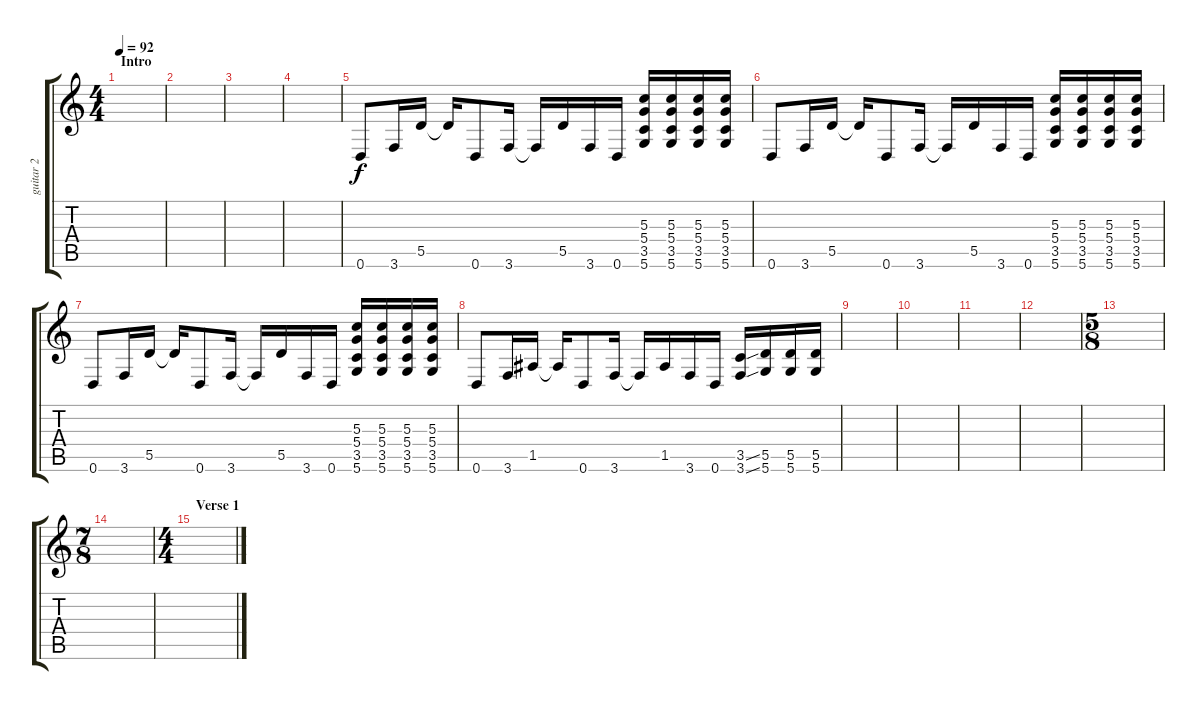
\track ("guitar 2" "guitar 2") {instrument distortionguitar}
\staff {score tabs}
\tuning (E4 B3 G3 D3 A2 D2) {hide}
\ts (4 4)
\section ("" "Intro")
\tempo 92
\clef g2
\ks c
|
|
|
|
0.6.8 3.6.16 5.5.16 5.5{t}.16 0.6.8 3.6.16 3.6{t}.16 5.5.16 3.6.16 0.6.16 (5.3 5.4 3.5 5.6).16 (5.3 5.4 3.5 5.6).16 (5.3 5.4 3.5 5.6).16 (5.3 5.4 3.5 5.6).16 |
0.6.8 3.6.16 5.5.16 5.5{t}.16 0.6.8 3.6.16 3.6{t}.16 5.5.16 3.6.16 0.6.16 (5.3 5.4 3.5 5.6).16 (5.3 5.4 3.5 5.6).16 (5.3 5.4 3.5 5.6).16 (5.3 5.4 3.5 5.6).16 |
0.6.8 3.6.16 5.5.16 5.5{t}.16 0.6.8 3.6.16 3.6{t}.16 5.5.16 3.6.16 0.6.16 (5.3 5.4 3.5 5.6).16 (5.3 5.4 3.5 5.6).16 (5.3 5.4 3.5 5.6).16 (5.3 5.4 3.5 5.6).16 |
0.6.8 3.6.16 1.5.16 1.5{t}.16 0.6.8 3.6.16 3.6{t}.16 1.5.16 3.6.16 0.6.16 (3.5{ss} 3.6{ss}).16 (5.5 5.6).16 (5.5 5.6).16 (5.5 5.6).16 |
|
|
|
|
\ts (5 8)
|
\ts (7 8)
|
\ts (4 4)
\section ("" "Verse 1")
